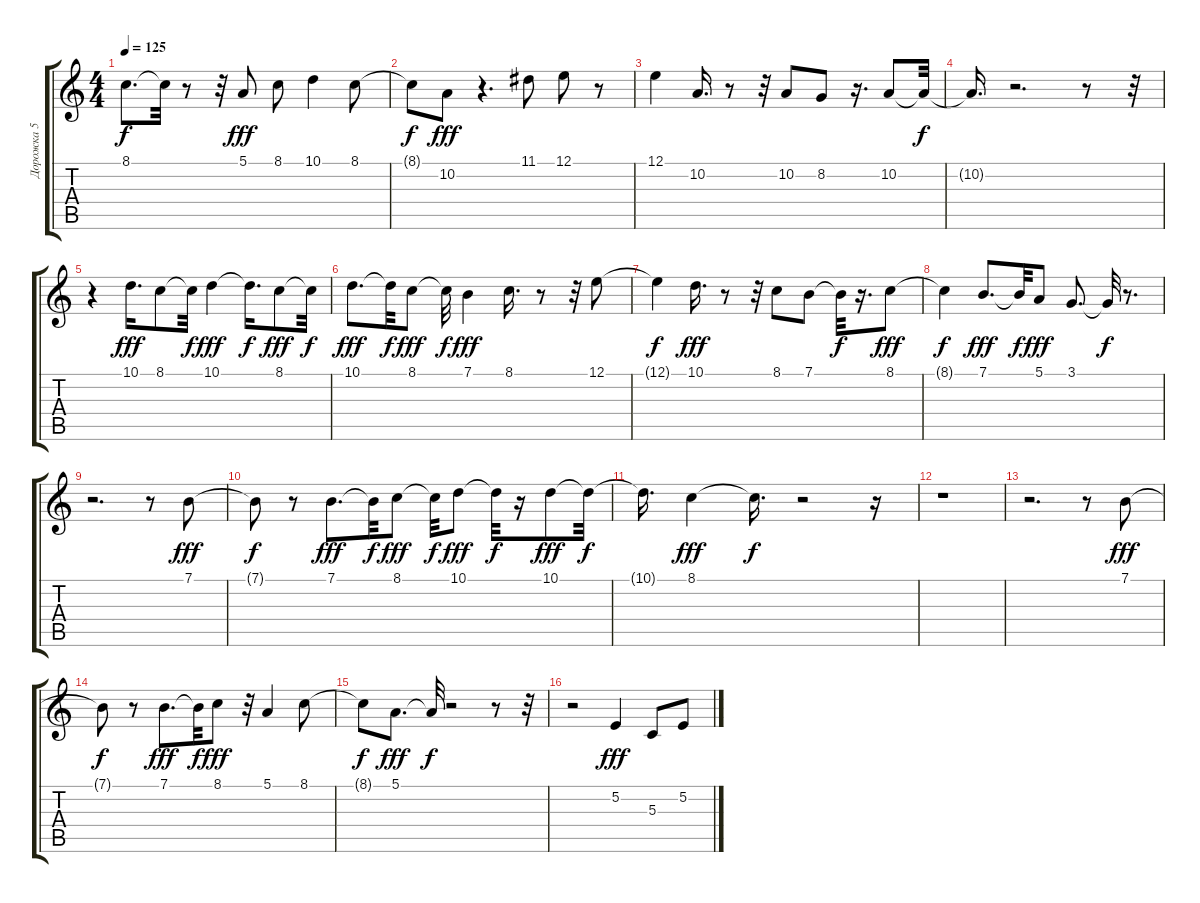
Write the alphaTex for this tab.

\track ("Дорожка 5" "Дорожка 5") {instrument ocarina}
\staff {score tabs}
\tuning (E4 B3 G3 D3 A2 E2) {hide}
\ts (4 4)
\tempo 125
\clef g2
\ks c
8.1{t}.8{d dy f} 8.1{t}.32 r.8 r.32 5.1.8{dy fff} 8.1.8 10.1.4 8.1.8 |
8.1{t}.8{dy f} 10.2.8{dy fff} r.4{d} 11.1.8 12.1.8 r.8 |
12.1.4 10.2.16{d} r.8 r.32 10.2.8 8.2.8 r.16{d} 10.2.8 10.2{t}.32{dy f} |
10.2{t}.16{d} r.2{d} r.8 r.32 |
r.4 10.1.16{d dy fff} 8.1.8 8.1{t}.32{dy f} 10.1.4{dy fff} 10.1{t}.16{d dy f} 8.1.8{dy fff} 8.1{t}.32{dy f} |
10.1.8{d dy fff} 10.1{t}.32{dy f} 8.1.8{dy fff} 8.1{t}.32{dy f} 7.1.4{dy fff} 8.1.16{d} r.8 r.32 12.1.8 |
12.1{t}.4{dy f} 10.1.16{d dy fff} r.8 r.32 8.1.8 7.1.8 7.1{t}.32{dy f} r.16{d} 8.1.8{dy fff} |
8.1{t}.4{dy f} 7.1.8{d dy fff} 7.1{t}.32{dy f} 5.1.8{dy fff} 3.1.8{d} 3.1{t}.32{dy f} r.8{d} |
r.2{d} r.8 7.1.8{dy fff} |
7.1{t}.8{dy f} r.8 7.1.8{d dy fff} 7.1{t}.32{dy f} 8.1.8{dy fff} 8.1{t}.32{dy f} 10.1.8{dy fff} 10.1{t}.32{dy f} r.16 10.1.8{dy fff} 10.1{t}.32{dy f} |
10.1{t}.16{d} 8.1.4{dy fff} 8.1{t}.16{d dy f} r.2 r.16 |
r.1 |
r.2{d} r.8 7.1.8{dy fff} |
7.1{t}.8{dy f} r.8 7.1.8{d dy fff} 7.1{t}.32{dy f} 8.1.8{dy fff} r.32 5.1.4 8.1.8 |
8.1{t}.8{dy f} 5.1.8{d dy fff} 5.1{t}.32{dy f} r.2 r.8 r.32 |
r.2 5.2.4{dy fff} 5.3.8 5.2.8
